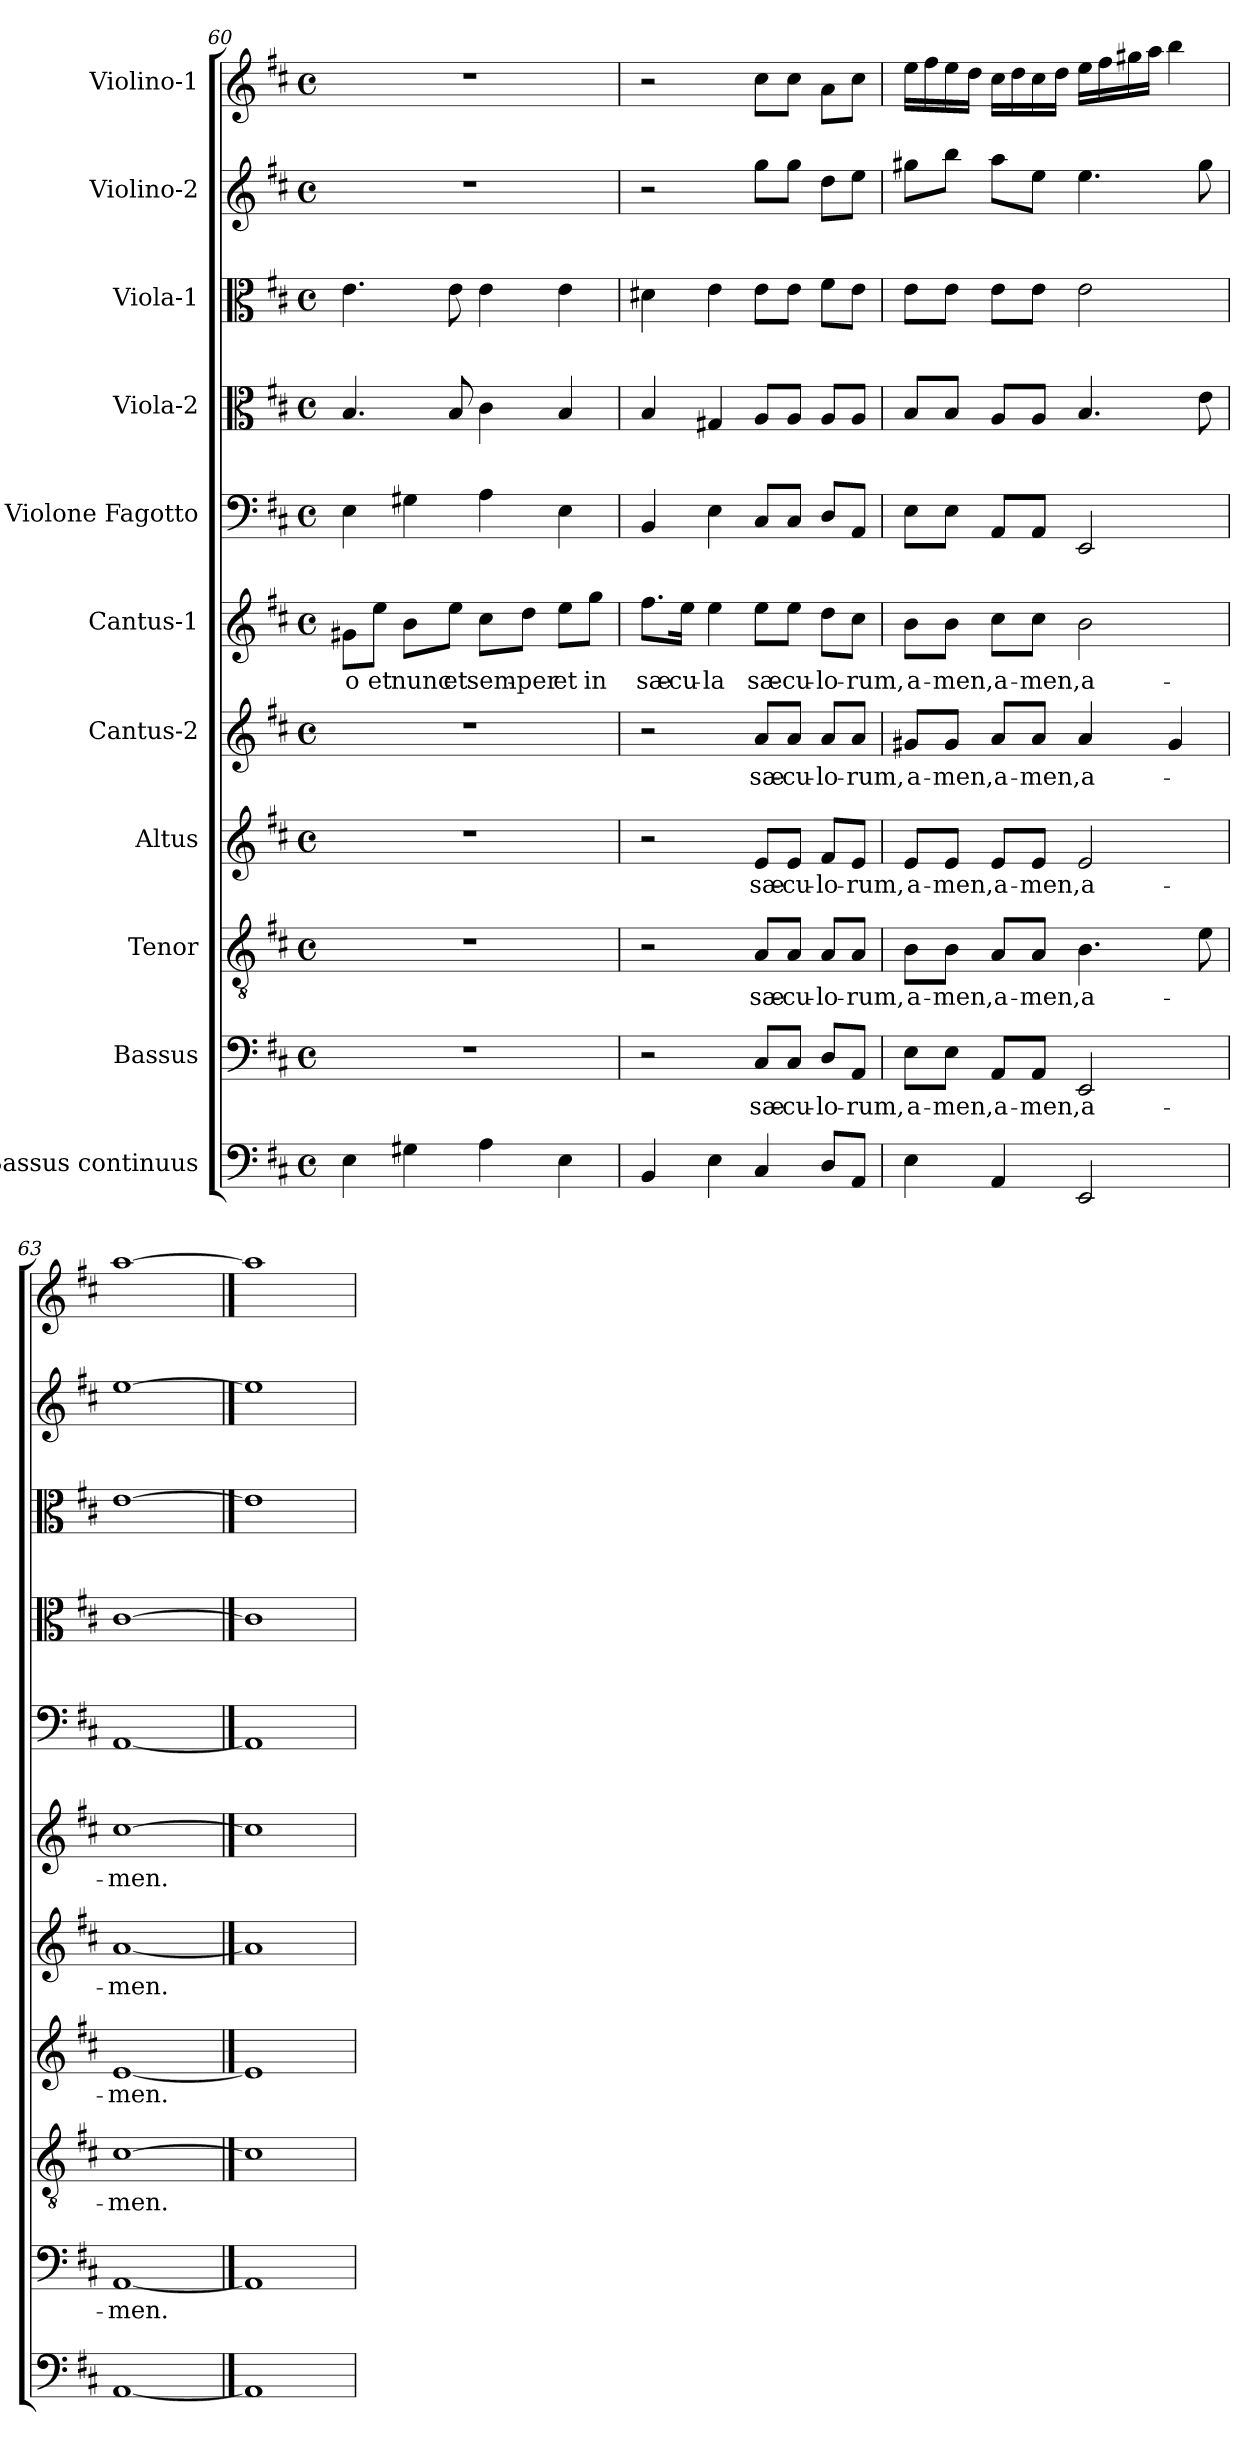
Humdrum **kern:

**kern	**kern	**text	**kern	**text	**kern	**text	**kern	**text	**kern	**text	**kern	**kern	**kern	**kern	**kern
*part11	*part10	*part10	*part9	*part9	*part8	*part8	*part7	*part7	*part6	*part6	*part5	*part4	*part3	*part2	*part1
*staff11	*staff10	*staff10	*staff9	*staff9	*staff8	*staff8	*staff7	*staff7	*staff6	*staff6	*staff5	*staff4	*staff3	*staff2	*staff1
*I"Bassus continuus	*I"Bassus	*	*I"Tenor	*	*I"Altus	*	*I"Cantus-2	*	*I"Cantus-1	*	*I"Violone Fagotto	*I"Viola-2	*I"Viola-1	*I"Violino-2	*I"Violino-1
!!LO:LB:g=z
*clefF4	*clefF4	*	*clefGv2	*	*clefG2	*	*clefG2	*	*clefG2	*	*clefF4	*clefC3	*clefC3	*clefG2	*clefG2
*k[f#c#]	*k[f#c#]	*	*k[f#c#]	*	*k[f#c#]	*	*k[f#c#]	*	*k[f#c#]	*	*k[f#c#]	*k[f#c#]	*k[f#c#]	*k[f#c#]	*k[f#c#]
*D:	*D:	*	*D:	*	*D:	*	*D:	*	*D:	*	*D:	*D:	*D:	*D:	*D:
*M4/4	*M4/4	*	*M4/4	*	*M4/4	*	*M4/4	*	*M4/4	*	*M4/4	*M4/4	*M4/4	*M4/4	*M4/4
*met(c)	*met(c)	*	*met(c)	*	*met(c)	*	*met(c)	*	*met(c)	*	*met(c)	*met(c)	*met(c)	*met(c)	*met(c)
=60	=60	=60	=60	=60	=60	=60	=60	=60	=60	=60	=60	=60	=60	=60	=60
!	!	!	!	!	!	!	!	!	!	!LO:LY:b	!	!	!	!	!
4E!\	1r	.	1r	.	1r	.	1r	.	8g#X\L	-o	4E\	4.B/	4.e\	1r	1r
!	!	!	!	!	!	!	!	!	!	!LO:LY:b	!	!	!	!	!
.	.	.	.	.	.	.	.	.	8ee\J	et	.	.	.	.	.
!	!	!	!	!	!	!	!	!	!	!LO:LY:b	!	!	!	!	!
4G#X!\	.	.	.	.	.	.	.	.	8b\L	nunc	4G#X\	.	.	.	.
!	!	!	!	!	!	!	!	!	!	!LO:LY:b	!	!	!	!	!
.	.	.	.	.	.	.	.	.	8ee\J	et	.	8B/	8e\	.	.
!	!	!	!	!	!	!	!	!	!	!LO:LY:b	!	!	!	!	!
4A!\	.	.	.	.	.	.	.	.	8cc#\L	sem-	4A\	4c#\	4e\	.	.
!	!	!	!	!	!	!	!	!	!	!LO:LY:b	!	!	!	!	!
.	.	.	.	.	.	.	.	.	8dd\J	-per	.	.	.	.	.
!	!	!	!	!	!	!	!	!	!	!LO:LY:b	!	!	!	!	!
4E!\	.	.	.	.	.	.	.	.	8ee\L	et	4E\	4B/	4e\	.	.
!	!	!	!	!	!	!	!	!	!	!LO:LY:b	!	!	!	!	!
.	.	.	.	.	.	.	.	.	8gg\J	in	.	.	.	.	.
=61	=61	=61	=61	=61	=61	=61	=61	=61	=61	=61	=61	=61	=61	=61	=61
!	!	!	!	!	!	!	!	!	!	!LO:LY:b	!	!	!	!	!
4BB!/	2r	.	2r	.	2r	.	2r	.	8.ff#\L	sæ-	4BB/	4B/	4d#X\	2r	2r
!	!	!	!	!	!	!	!	!	!	!LO:LY:b	!	!	!	!	!
.	.	.	.	.	.	.	.	.	16ee\Jk	-cu-	.	.	.	.	.
!	!	!	!	!	!	!	!	!	!	!LO:LY:b	!	!	!	!	!
4E!\	.	.	.	.	.	.	.	.	4ee\	-la	4E\	4G#X/	4e\	.	.
!	!	!LO:LY:b	!	!LO:LY:b	!	!LO:LY:b	!	!LO:LY:b	!	!LO:LY:b	!	!	!	!	!
4C#!/	8C#/L	sæ-	8A/L	sæ-	8e/L	sæ-	8a/L	sæ-	8ee\L	sæ-	8C#/L	8A/L	8e\L	8gg\L	8cc#\L
!	!	!LO:LY:b	!	!LO:LY:b	!	!LO:LY:b	!	!LO:LY:b	!	!LO:LY:b	!	!	!	!	!
.	8C#/J	-cu-	8A/J	-cu-	8e/J	-cu-	8a/J	-cu-	8ee\J	-cu-	8C#/J	8A/J	8e\J	8gg\J	8cc#\J
!	!	!LO:LY:b	!	!LO:LY:b	!	!LO:LY:b	!	!LO:LY:b	!	!LO:LY:b	!	!	!	!	!
8D!/L	8D/L	-lo-	8A/L	-lo-	8f#/L	-lo-	8a/L	-lo-	8dd\L	-lo-	8D/L	8A/L	8f#\L	8dd\L	8a\L
!	!	!LO:LY:b	!	!LO:LY:b	!	!LO:LY:b	!	!LO:LY:b	!	!LO:LY:b	!	!	!	!	!
8AA!/J	8AA/J	-rum,	8A/J	-rum,	8e/J	-rum,	8a/J	-rum,	8cc#\J	-rum,	8AA/J	8A/J	8e\J	8ee\J	8cc#\J
=62	=62	=62	=62	=62	=62	=62	=62	=62	=62	=62	=62	=62	=62	=62	=62
!	!	!LO:LY:b	!	!LO:LY:b	!	!LO:LY:b	!	!LO:LY:b	!	!LO:LY:b	!	!	!	!	!
4E!\	8E\L	a-	8B\L	a-	8e/L	a-	8g#X/L	a-	8b\L	a-	8E\L	8B/L	8e\L	8gg#X\L	16ee\LL
.	.	.	.	.	.	.	.	.	.	.	.	.	.	.	16ff#\
!	!	!LO:LY:b	!	!LO:LY:b	!	!LO:LY:b	!	!LO:LY:b	!	!LO:LY:b	!	!	!	!	!
.	8E\J	-men,	8B\J	-men,	8e/J	-men,	8g#/J	-men,	8b\J	-men,	8E\J	8B/J	8e\J	8bb\J	16ee\
.	.	.	.	.	.	.	.	.	.	.	.	.	.	.	16dd\JJ
!	!	!LO:LY:b	!	!LO:LY:b	!	!LO:LY:b	!	!LO:LY:b	!	!LO:LY:b	!	!	!	!	!
4AA!/	8AA/L	a-	8A/L	a-	8e/L	a-	8a/L	a-	8cc#\L	a-	8AA/L	8A/L	8e\L	8aa\L	16cc#\LL
.	.	.	.	.	.	.	.	.	.	.	.	.	.	.	16dd\
!	!	!LO:LY:b	!	!LO:LY:b	!	!LO:LY:b	!	!LO:LY:b	!	!LO:LY:b	!	!	!	!	!
.	8AA/J	-men,	8A/J	-men,	8e/J	-men,	8a/J	-men,	8cc#\J	-men,	8AA/J	8A/J	8e\J	8ee\J	16cc#\
.	.	.	.	.	.	.	.	.	.	.	.	.	.	.	16dd\JJ
!	!	!LO:LY:b	!	!LO:LY:b	!	!LO:LY:b	!	!LO:LY:b	!	!LO:LY:b	!	!	!	!	!
2EE!/	2EE/	a-	4.B\	a-	2e/	a-	4a/	a-	2b\	a-	2EE/	4.B/	2e\	4.ee\	16ee\LL
.	.	.	.	.	.	.	.	.	.	.	.	.	.	.	16ff#\
.	.	.	.	.	.	.	.	.	.	.	.	.	.	.	16gg#X\
.	.	.	.	.	.	.	.	.	.	.	.	.	.	.	16aa\JJ
.	.	.	.	.	.	.	4g#/	.	.	.	.	.	.	.	4bb\
.	.	.	8e\	.	.	.	.	.	.	.	.	8e\	.	8gg#\	.
=63	=63	=63	=63	=63	=63	=63	=63	=63	=63	=63	=63	=63	=63	=63	=63
!	!	!LO:LY:b	!	!LO:LY:b	!	!LO:LY:b	!	!LO:LY:b	!	!LO:LY:b	!	!	!	!	!
[1AA!	[1AA	-men.	[1c#	-men.	[1e	-men.	[1a	-men.	[1cc#	-men.	[1AA	[1c#	[1e	[1ee	[1aa
==64	==64	==64	==64	==64	==64	==64	==64	==64	==64	==64	==64	==64	==64	==64	==64
1AA!]	1AA]	.	1c#]	.	1e]	.	1a]	.	1cc#]	.	1AA]	1c#]	1e]	1ee]	1aa]
=	=	=	=	=	=	=	=	=	=	=	=	=	=	=	=
*-	*-	*-	*-	*-	*-	*-	*-	*-	*-	*-	*-	*-	*-	*-	*-
